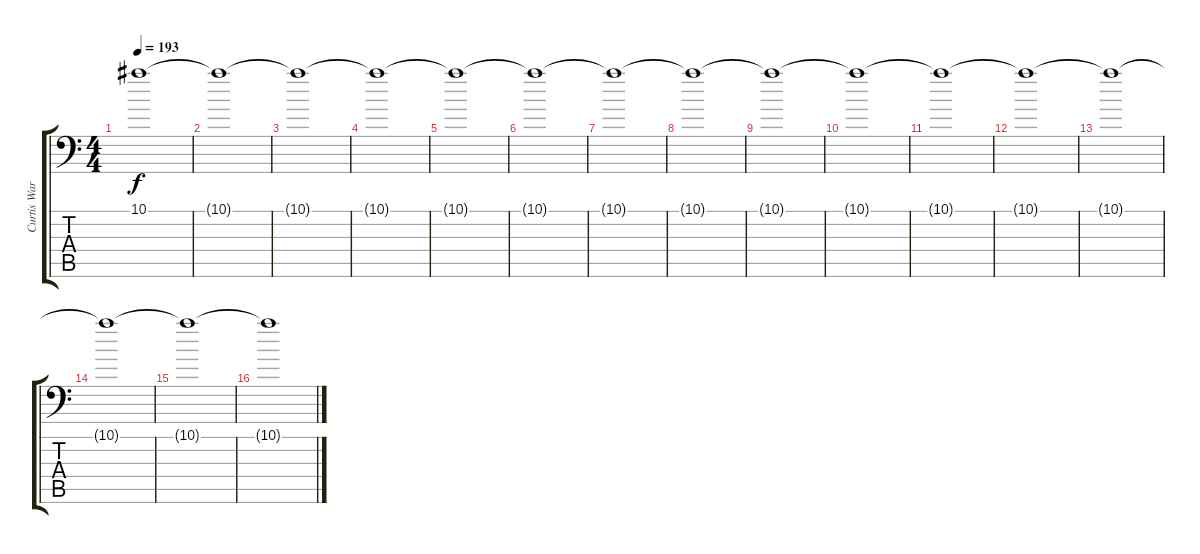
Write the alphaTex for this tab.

\track ("Curtis Ward" "Curtis War") {instrument distortionguitar}
\staff {score tabs}
\tuning (C4 G3 Eb3 Bb2 F2 Bb1) {hide}
\ts (4 4)
\tempo 193
\clef f4
\ks c
10.1{t}.1{dy f} |
10.1{t}.1 |
10.1{t}.1 |
10.1{t}.1 |
10.1{t}.1 |
10.1{t}.1 |
10.1{t}.1 |
10.1{t}.1 |
10.1{t}.1 |
10.1{t}.1 |
10.1{t}.1 |
10.1{t}.1 |
10.1{t}.1 |
10.1{t}.1 |
10.1{t}.1 |
10.1{t}.1
